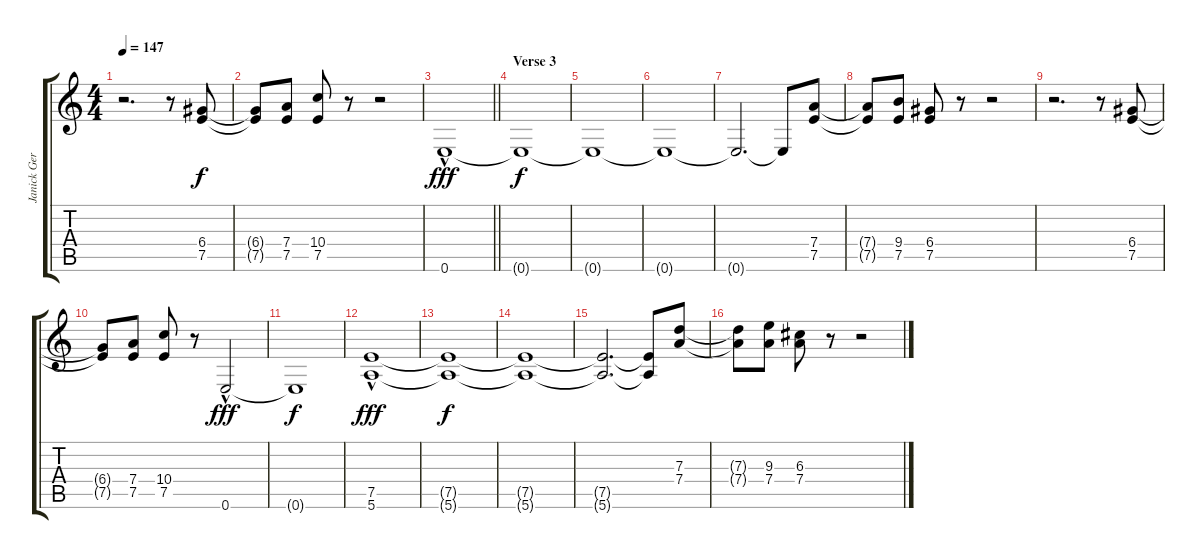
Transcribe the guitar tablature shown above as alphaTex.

\track ("Janick Gers" "Janick Ger") {instrument overdrivenguitar}
\staff {score tabs}
\tuning (E4 B3 G3 D3 A2 E2) {hide}
\ts (4 4)
\tempo 147
\clef g2
\ks c
r.2{d dy f} r.8 (6.4 7.5).8 |
(6.4{t} 7.5{t}).8 (7.4 7.5).8 (10.4 7.5).8 r.8 r.2 |
\barLineRight lightlight
0.6{hac}.1{dy fff} |
\section ("" "Verse 3")
0.6{t}.1{dy f} |
0.6{t}.1 |
0.6{t}.1 |
0.6{t}.2{d} 0.6{t}.8 (7.4 7.5).8 |
(7.4{t} 7.5{t}).8 (9.4 7.5).8 (6.4 7.5).8 r.8 r.2 |
r.2{d} r.8 (6.4 7.5).8 |
(6.4{t} 7.5{t}).8 (7.4 7.5).8 (10.4 7.5).8 r.8 0.6{hac}.2{dy fff} |
0.6{t}.1{dy f} |
(7.5{hac} 5.6{hac}).1{dy fff} |
(7.5{t} 5.6{t}).1{dy f} |
(7.5{t} 5.6{t}).1 |
(7.5{t} 5.6{t}).2{d} (7.5{t} 5.6{t}).8 (7.3 7.4).8 |
(7.3{t} 7.4{t}).8 (9.3 7.4).8 (6.3 7.4).8 r.8 r.2
